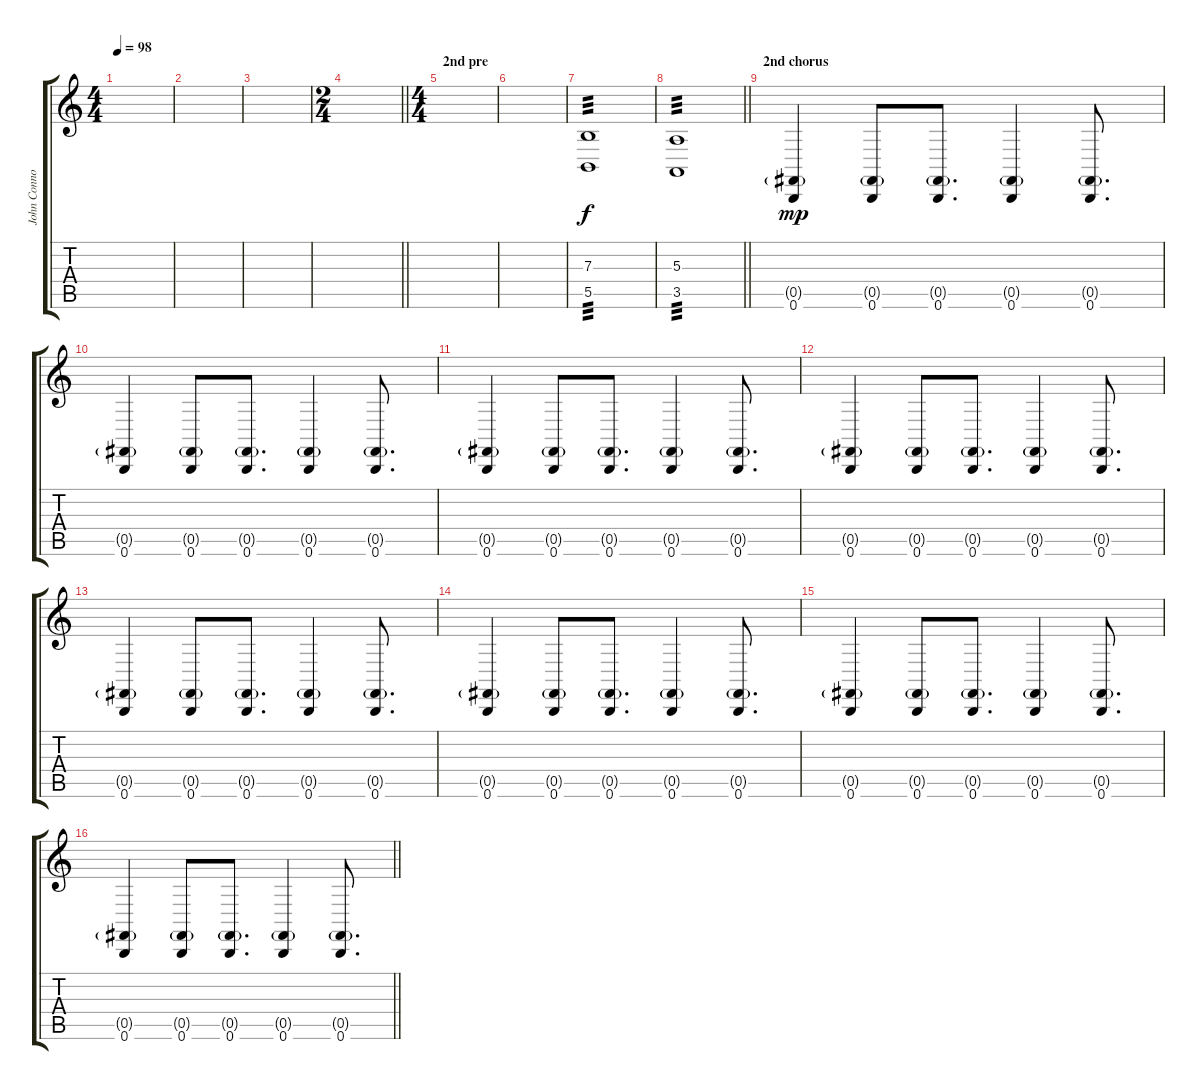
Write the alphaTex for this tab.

\track ("John Connolly wah, fills" "John Conno") {instrument pad2warm}
\staff {score tabs}
\tuning (Db4 Ab3 E3 B2 Gb2 B1) {hide}
\ts (4 4)
\tempo 98
\clef g2
\ks c
|
|
|
\ts (2 4)
\barLineRight lightlight
|
\ts (4 4)
\section ("" "2nd pre")
|
|
(7.3 5.5).1{tp 3 dy f} |
\barLineRight lightlight
(5.3 3.5).1{tp 3} |
\section ("" "2nd chorus")
(0.5{g} 0.6).4{dy mp} (0.5{g} 0.6).8 (0.5{g} 0.6).8{d} (0.5{g} 0.6).4 (0.5{g} 0.6).8{d} |
(0.5{g} 0.6).4 (0.5{g} 0.6).8 (0.5{g} 0.6).8{d} (0.5{g} 0.6).4 (0.5{g} 0.6).8{d} |
(0.5{g} 0.6).4 (0.5{g} 0.6).8 (0.5{g} 0.6).8{d} (0.5{g} 0.6).4 (0.5{g} 0.6).8{d} |
(0.5{g} 0.6).4 (0.5{g} 0.6).8 (0.5{g} 0.6).8{d} (0.5{g} 0.6).4 (0.5{g} 0.6).8{d} |
(0.5{g} 0.6).4 (0.5{g} 0.6).8 (0.5{g} 0.6).8{d} (0.5{g} 0.6).4 (0.5{g} 0.6).8{d} |
(0.5{g} 0.6).4 (0.5{g} 0.6).8 (0.5{g} 0.6).8{d} (0.5{g} 0.6).4 (0.5{g} 0.6).8{d} |
(0.5{g} 0.6).4 (0.5{g} 0.6).8 (0.5{g} 0.6).8{d} (0.5{g} 0.6).4 (0.5{g} 0.6).8{d} |
\barLineRight lightlight
(0.5{g} 0.6).4 (0.5{g} 0.6).8 (0.5{g} 0.6).8{d} (0.5{g} 0.6).4 (0.5{g} 0.6).8{d}
